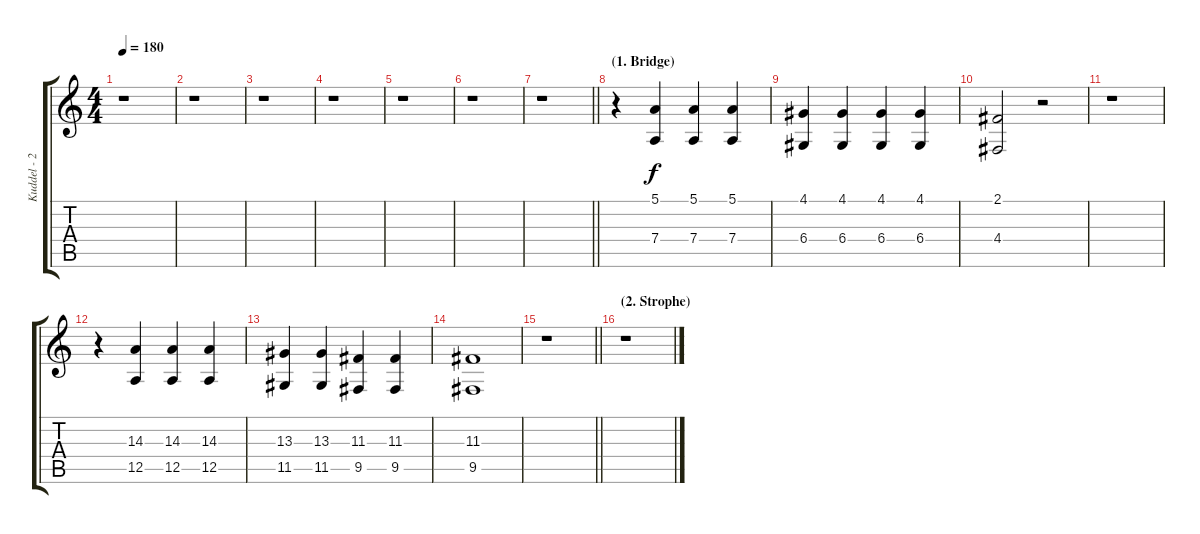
\track ("Kuddel - 2. Stimme" "Kuddel - 2") {instrument lead6voice}
\staff {score tabs}
\tuning (E4 B3 G3 D3 A2 E2) {hide}
\ts (4 4)
\tempo 180
\clef g2
\ks c
r.1{dy f} |
r.1 |
r.1 |
r.1 |
r.1 |
r.1 |
\barLineRight lightlight
r.1 |
\section ("" "(1. Bridge)")
r.4 (5.1 7.4).4 (5.1 7.4).4 (5.1 7.4).4 |
(4.1 6.4).4 (4.1 6.4).4 (4.1 6.4).4 (4.1 6.4).4 |
(2.1 4.4).2 r.2 |
r.1 |
r.4 (14.3 12.5).4 (14.3 12.5).4 (14.3 12.5).4 |
(13.3 11.5).4 (13.3 11.5).4 (11.3 9.5).4 (11.3 9.5).4 |
(11.3 9.5).1 |
\barLineRight lightlight
r.1 |
\section ("" "(2. Strophe)")
r.1
